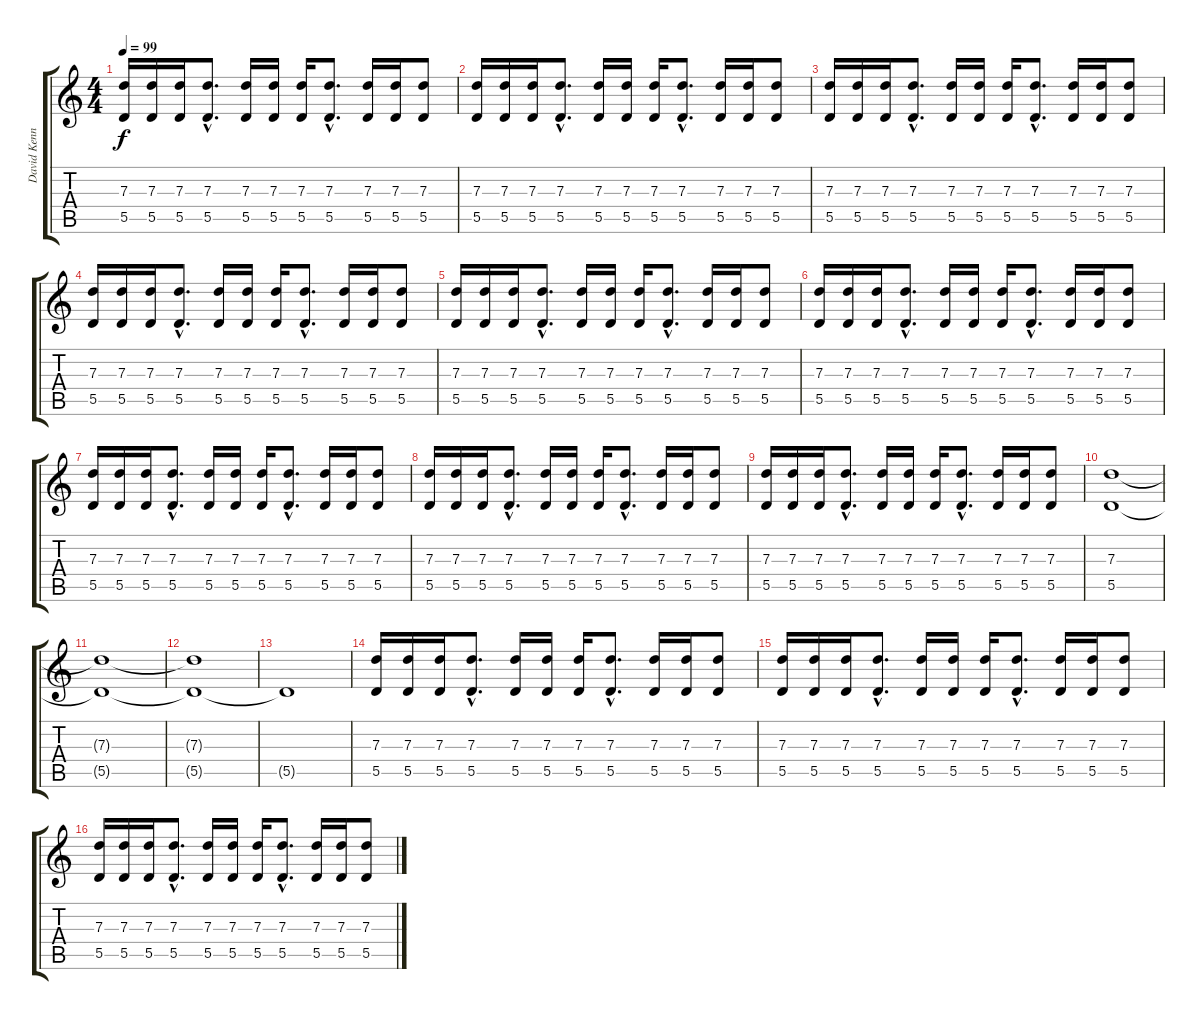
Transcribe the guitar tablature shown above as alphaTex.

\track ("David Kennedy" "David Kenn") {instrument distortionguitar}
\staff {score tabs}
\tuning (E4 B3 G3 D3 A2 D2) {hide}
\ts (4 4)
\tempo 99
\clef g2
\ks c
(7.3 5.5).16{dy f instrument distortionguitar} (7.3 5.5).16 (7.3 5.5).16 (7.3{hac} 5.5{hac}).8{d} (7.3 5.5).16 (7.3 5.5).16 (7.3 5.5).16 (7.3{hac} 5.5{hac}).8{d} (7.3 5.5).16 (7.3 5.5).16 (7.3 5.5).8 |
(7.3 5.5).16{instrument distortionguitar} (7.3 5.5).16 (7.3 5.5).16 (7.3{hac} 5.5{hac}).8{d} (7.3 5.5).16 (7.3 5.5).16 (7.3 5.5).16 (7.3{hac} 5.5{hac}).8{d} (7.3 5.5).16 (7.3 5.5).16 (7.3 5.5).8 |
(7.3 5.5).16{instrument distortionguitar} (7.3 5.5).16 (7.3 5.5).16 (7.3{hac} 5.5{hac}).8{d} (7.3 5.5).16 (7.3 5.5).16 (7.3 5.5).16 (7.3{hac} 5.5{hac}).8{d} (7.3 5.5).16 (7.3 5.5).16 (7.3 5.5).8 |
(7.3 5.5).16{instrument distortionguitar} (7.3 5.5).16 (7.3 5.5).16 (7.3{hac} 5.5{hac}).8{d} (7.3 5.5).16 (7.3 5.5).16 (7.3 5.5).16 (7.3{hac} 5.5{hac}).8{d} (7.3 5.5).16 (7.3 5.5).16 (7.3 5.5).8 |
(7.3 5.5).16{instrument distortionguitar} (7.3 5.5).16 (7.3 5.5).16 (7.3{hac} 5.5{hac}).8{d} (7.3 5.5).16 (7.3 5.5).16 (7.3 5.5).16 (7.3{hac} 5.5{hac}).8{d} (7.3 5.5).16 (7.3 5.5).16 (7.3 5.5).8 |
(7.3 5.5).16{instrument distortionguitar} (7.3 5.5).16 (7.3 5.5).16 (7.3{hac} 5.5{hac}).8{d} (7.3 5.5).16 (7.3 5.5).16 (7.3 5.5).16 (7.3{hac} 5.5{hac}).8{d} (7.3 5.5).16 (7.3 5.5).16 (7.3 5.5).8 |
(7.3 5.5).16{instrument distortionguitar} (7.3 5.5).16 (7.3 5.5).16 (7.3{hac} 5.5{hac}).8{d} (7.3 5.5).16 (7.3 5.5).16 (7.3 5.5).16 (7.3{hac} 5.5{hac}).8{d} (7.3 5.5).16 (7.3 5.5).16 (7.3 5.5).8 |
(7.3 5.5).16{instrument distortionguitar} (7.3 5.5).16 (7.3 5.5).16 (7.3{hac} 5.5{hac}).8{d} (7.3 5.5).16 (7.3 5.5).16 (7.3 5.5).16 (7.3{hac} 5.5{hac}).8{d} (7.3 5.5).16 (7.3 5.5).16 (7.3 5.5).8 |
(7.3 5.5).16{instrument distortionguitar} (7.3 5.5).16 (7.3 5.5).16 (7.3{hac} 5.5{hac}).8{d} (7.3 5.5).16 (7.3 5.5).16 (7.3 5.5).16 (7.3{hac} 5.5{hac}).8{d} (7.3 5.5).16 (7.3 5.5).16 (7.3 5.5).8 |
(7.3 5.5).1{volume 4} |
(7.3{t} 5.5{t}).1 |
(7.3{t} 5.5{t}).1 |
5.5{t}.1 |
(7.3 5.5).16{volume 13 instrument distortionguitar} (7.3 5.5).16 (7.3 5.5).16 (7.3{hac} 5.5{hac}).8{d} (7.3 5.5).16 (7.3 5.5).16 (7.3 5.5).16 (7.3{hac} 5.5{hac}).8{d} (7.3 5.5).16 (7.3 5.5).16 (7.3 5.5).8 |
(7.3 5.5).16{volume 13 instrument distortionguitar} (7.3 5.5).16 (7.3 5.5).16 (7.3{hac} 5.5{hac}).8{d} (7.3 5.5).16 (7.3 5.5).16 (7.3 5.5).16 (7.3{hac} 5.5{hac}).8{d} (7.3 5.5).16 (7.3 5.5).16 (7.3 5.5).8 |
(7.3 5.5).16{volume 13 instrument distortionguitar} (7.3 5.5).16 (7.3 5.5).16 (7.3{hac} 5.5{hac}).8{d} (7.3 5.5).16 (7.3 5.5).16 (7.3 5.5).16 (7.3{hac} 5.5{hac}).8{d} (7.3 5.5).16 (7.3 5.5).16 (7.3 5.5).8
